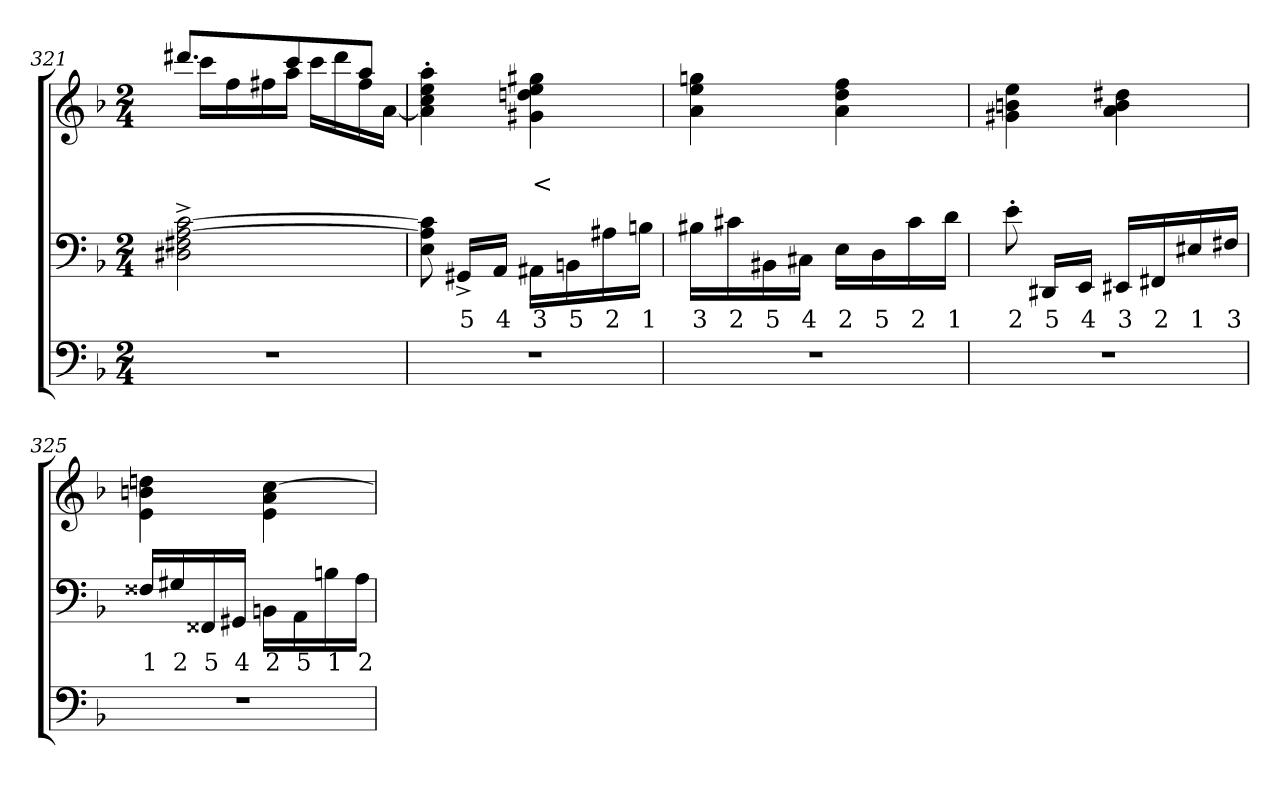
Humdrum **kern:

**kern	**kern	**text	**kern	**text	**text
*part3	*part2	*part2	*part1	*part1	*part1
*staff3	*staff2	*staff2	*staff1	*staff1	*staff1
*clefF4	*clefF4	*	*clefG2	*	*
*k[b-]	*k[b-]	*	*k[b-]	*	*
*M2/4	*M2/4	*	*M2/4	*	*
=321	=321	=321	=321	=321	=321
*	*	*	*^	*	*
2r	[2c^> [2A^> 2F#X^> 2D#X^>	.	8.ddd#XL	16cccLL	.	.
.	.	.	.	16ff	.	.
.	.	.	.	16ff#X	.	.
.	.	.	8ccc	16aaJJ	.	.
.	.	.	.	16cccLL	.	.
.	.	.	16ryy	16ddd#	.	.
.	.	.	8aaJ	16ff#	.	.
.	.	.	.	[16aJJ	.	.
*	*	*	*v	*v	*	*
=322	=322	=322	=322	=322	=322
2r	8c] 8A] 8E	.	4aa'> 4ee'> 4cc'> 4a]'>	.	.
.	16GG#X^>LL	5	.	.	.
.	16AAJJ	4	.	.	.
.	16AA#XLL	3	4gg#X 4ee 4ddn 4g#X	.	<
.	16BBn	5	.	.	.
.	16A#	2	.	.	.
.	16BnJJ	1	.	.	.
=323	=323	=323	=323	=323	=323
2r	16B#XLL	3	4ggn 4ee 4a	.	.
.	16c#X	2	.	.	.
.	16BB#	5	.	.	.
.	16C#JJ	4	.	.	.
.	16ELL	2	4ff 4dd 4a	.	.
.	16D	5	.	.	.
.	16c#	2	.	.	.
.	16dJJ	1	.	.	.
=324	=324	=324	=324	=324	=324
2r	8e'>	2	4ee 4bn 4g#X	.	.
.	16DD#XLL	5	.	.	.
.	16EEJJ	4	.	.	.
.	16EE#XLL	3	4dd#X 4b 4a	.	.
.	16FF#X	2	.	.	.
.	16E#	1	.	.	.
.	16F#JJ	3	.	.	.
=325	=325	=325	=325	=325	=325
2r	16F##XLL	1	4ddn\ 4bn\ 4e\	.	.
.	16G#X	2	.	.	.
.	16FF##	5	.	.	.
.	16GG#JJ	4	.	.	.
.	16BBnLL	2	[4cc\ 4a\ 4e\	.	.
.	16AA	5	.	.	.
.	16Bn	1	.	.	.
.	16AJJ	2	.	.	.
=	=	=	=	=	=
*-	*-	*-	*-	*-	*-
